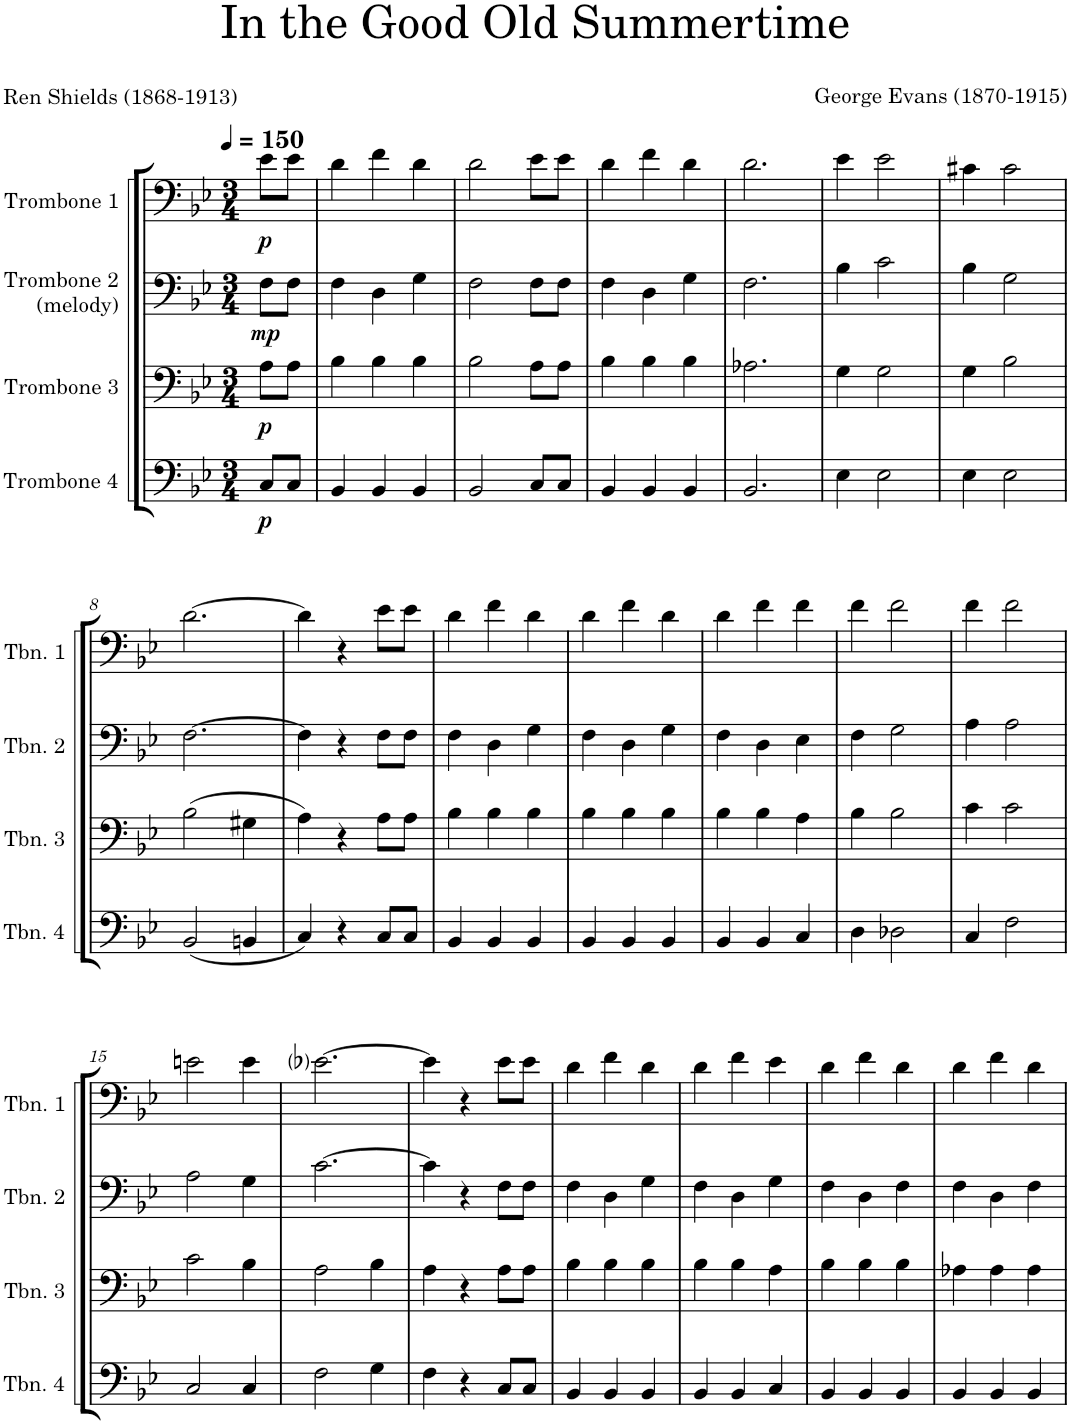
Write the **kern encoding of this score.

**kern	**dynam	**kern	**dynam	**kern	**dynam	**kern	**dynam
*part4	*part4	*part3	*part3	*part2	*part2	*part1	*part1
*staff4	*staff4	*staff3	*staff3	*staff2	*staff2	*staff1	*staff1
*I"Trombone 4	*	*I"Trombone 3	*	*I"Trombone 2 (melody)	*	*I"Trombone 1	*
*I'Tbn. 4	*	*I'Tbn. 3	*	*I'Tbn. 2	*	*I'Tbn. 1	*
*clefF4	*	*clefF4	*	*clefF4	*	*clefF4	*
*k[b-e-]	*	*k[b-e-]	*	*k[b-e-]	*	*k[b-e-]	*
*M3/4	*	*M3/4	*	*M3/4	*	*M3/4	*
*MM150	*	*MM150	*	*MM150	*	*MM150	*
=1	=1	=1	=1	=1	=1	=1	=1
!	!LO:DY:b	!	!LO:DY:b	!	!LO:DY:b	!	!LO:DY:b
8C/L	p	8A\L	p	8F\L	mp	8e-\L	p
8C/J	.	8A\J	.	8F\J	.	8e-\J	.
=2	=2	=2	=2	=2	=2	=2	=2
4BB-/	.	4B-\	.	4F\	.	4d\	.
4BB-/	.	4B-\	.	4D\	.	4f\	.
4BB-/	.	4B-\	.	4G\	.	4d\	.
=3	=3	=3	=3	=3	=3	=3	=3
2BB-/	.	2B-\	.	2F\	.	2d\	.
8C/L	.	8A\L	.	8F\L	.	8e-\L	.
8C/J	.	8A\J	.	8F\J	.	8e-\J	.
=4	=4	=4	=4	=4	=4	=4	=4
4BB-/	.	4B-\	.	4F\	.	4d\	.
4BB-/	.	4B-\	.	4D\	.	4f\	.
4BB-/	.	4B-\	.	4G\	.	4d\	.
=5	=5	=5	=5	=5	=5	=5	=5
2.BB-/	.	2.A-X\	.	2.F\	.	2.d\	.
=6	=6	=6	=6	=6	=6	=6	=6
4E-\	.	4G\	.	4B-\	.	4e-\	.
2E-\	.	2G\	.	2c\	.	2e-\	.
=7	=7	=7	=7	=7	=7	=7	=7
4E-\	.	4G\	.	4B-\	.	4c#X\	.
2E-\	.	2B-\	.	2G\	.	2c#\	.
!!LO:LB:g=z
=8	=8	=8	=8	=8	=8	=8	=8
(2BB-/	.	(2B-\	.	[2.F\	.	[2.d\	.
4BBn/	.	4G#X\	.	.	.	.	.
=9	=9	=9	=9	=9	=9	=9	=9
4C/)	.	4A\)	.	4F\]	.	4d\]	.
4r	.	4r	.	4r	.	4r	.
8C/L	.	8A\L	.	8F\L	.	8e-\L	.
8C/J	.	8A\J	.	8F\J	.	8e-\J	.
=10	=10	=10	=10	=10	=10	=10	=10
4BB-/	.	4B-\	.	4F\	.	4d\	.
4BB-/	.	4B-\	.	4D\	.	4f\	.
4BB-/	.	4B-\	.	4G\	.	4d\	.
=11	=11	=11	=11	=11	=11	=11	=11
4BB-/	.	4B-\	.	4F\	.	4d\	.
4BB-/	.	4B-\	.	4D\	.	4f\	.
4BB-/	.	4B-\	.	4G\	.	4d\	.
=12	=12	=12	=12	=12	=12	=12	=12
4BB-/	.	4B-\	.	4F\	.	4d\	.
4BB-/	.	4B-\	.	4D\	.	4f\	.
4C/	.	4A\	.	4E-\	.	4f\	.
=13	=13	=13	=13	=13	=13	=13	=13
4D\	.	4B-\	.	4F\	.	4f\	.
2D-X\	.	2B-\	.	2G\	.	2f\	.
=14	=14	=14	=14	=14	=14	=14	=14
4C/	.	4c\	.	4A\	.	4f\	.
2F\	.	2c\	.	2A\	.	2f\	.
!!LO:LB:g=z
=15	=15	=15	=15	=15	=15	=15	=15
2C/	.	2c\	.	2A\	.	2en\	.
4C/	.	4B-\	.	4G\	.	4e\	.
=16	=16	=16	=16	=16	=16	=16	=16
2F\	.	2A\	.	[2.c\	.	[2.e-i\	.
4G\	.	4B-\	.	.	.	.	.
=17	=17	=17	=17	=17	=17	=17	=17
4F\	.	4A\	.	4c\]	.	4e-\]	.
4r	.	4r	.	4r	.	4r	.
8C/L	.	8A\L	.	8F\L	.	8e-\L	.
8C/J	.	8A\J	.	8F\J	.	8e-\J	.
=18	=18	=18	=18	=18	=18	=18	=18
4BB-/	.	4B-\	.	4F\	.	4d\	.
4BB-/	.	4B-\	.	4D\	.	4f\	.
4BB-/	.	4B-\	.	4G\	.	4d\	.
=19	=19	=19	=19	=19	=19	=19	=19
4BB-/	.	4B-\	.	4F\	.	4d\	.
4BB-/	.	4B-\	.	4D\	.	4f\	.
4C/	.	4A\	.	4G\	.	4e-\	.
=20	=20	=20	=20	=20	=20	=20	=20
4BB-/	.	4B-\	.	4F\	.	4d\	.
4BB-/	.	4B-\	.	4D\	.	4f\	.
4BB-/	.	4B-\	.	4F\	.	4d\	.
=21	=21	=21	=21	=21	=21	=21	=21
4BB-/	.	4A-X\	.	4F\	.	4d\	.
4BB-/	.	4A-\	.	4D\	.	4f\	.
4BB-/	.	4A-\	.	4F\	.	4d\	.
=	=	=	=	=	=	=	=
*-	*-	*-	*-	*-	*-	*-	*-
